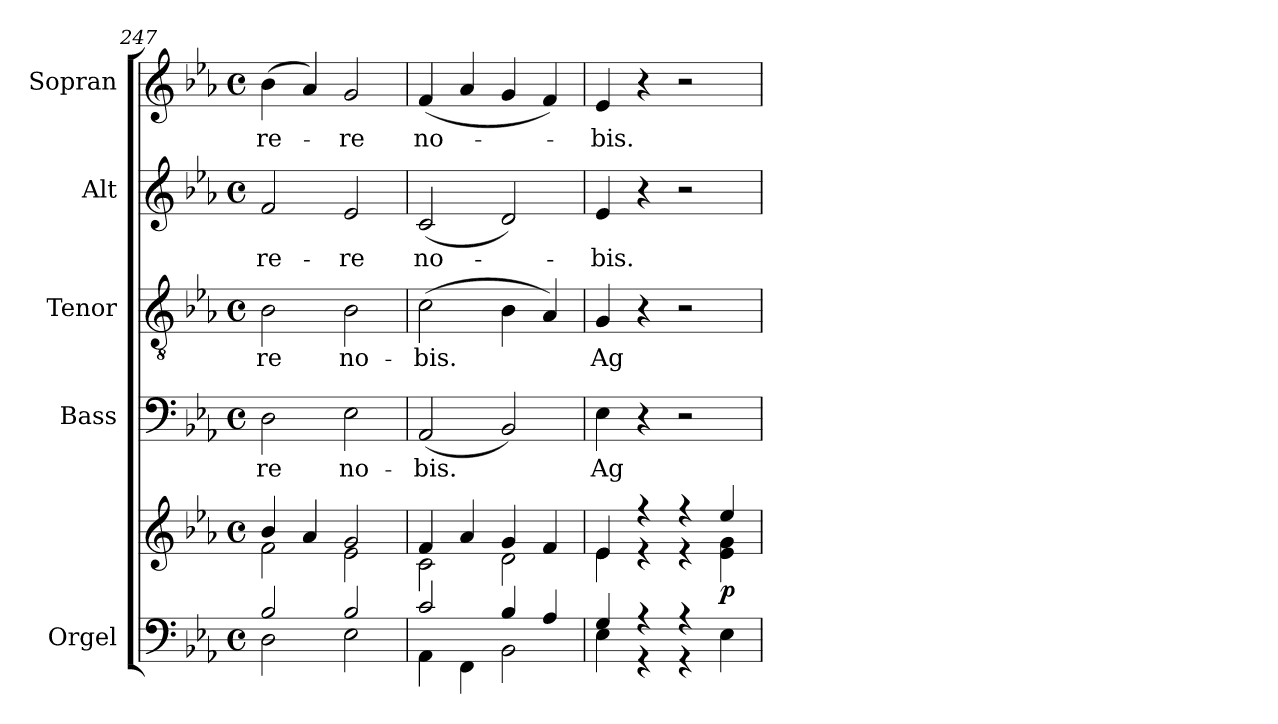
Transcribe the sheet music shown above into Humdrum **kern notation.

**kern	**kern	**dynam	**kern	**text	**kern	**text	**kern	**text	**kern	**text
*part5	*part5	*part5	*part4	*part4	*part3	*part3	*part2	*part2	*part1	*part1
*staff6	*staff5	*staff5/6	*staff4	*staff4	*staff3	*staff3	*staff2	*staff2	*staff1	*staff1
*I"Orgel	*	*	*I"Bass	*	*I"Tenor	*	*I"Alt	*	*I"Sopran	*
*I'Org.	*	*	*I'B.	*	*I'T.	*	*I'A.	*	*I'S.	*
*clefF4	*clefG2	*	*clefF4	*	*clefGv2	*	*clefG2	*	*clefG2	*
*k[b-e-a-]	*k[b-e-a-]	*	*k[b-e-a-]	*	*k[b-e-a-]	*	*k[b-e-a-]	*	*k[b-e-a-]	*
*E-:	*E-:	*	*E-:	*	*E-:	*	*E-:	*	*E-:	*
*M4/4	*M4/4	*	*M4/4	*	*M4/4	*	*M4/4	*	*M4/4	*
*met(c)	*met(c)	*	*met(c)	*	*met(c)	*	*met(c)	*	*met(c)	*
=247	=247	=247	=247	=247	=247	=247	=247	=247	=247	=247
*^	*^	*	*	*	*	*	*	*	*	*
!	!	!	!	!	!	!LO:LY:b	!	!LO:LY:b	!	!LO:LY:b	!	!LO:LY:b
2B-/	2D\	4b-/	2f\	.	2D\	-re	2B-\	-re	2f/	-re-	(>4b-\	-re-
.	.	4a-/	.	.	.	.	.	.	.	.	4a-/)	.
!	!	!	!	!	!	!LO:LY:b	!	!LO:LY:b	!	!LO:LY:b	!	!LO:LY:b
2B-/	2E-\	2g/	2e-\	.	2E-\	no-	2B-\	no-	2e-/	-re	2g/	-re
=248	=248	=248	=248	=248	=248	=248	=248	=248	=248	=248	=248	=248
!	!	!	!	!	!	!LO:LY:b	!	!LO:LY:b	!	!LO:LY:b	!	!LO:LY:b
2c/	4AA-\	4f/	2c\	.	(<2AA-/	-bis.	(>2c\	-bis.	(<2c/	no-	(<4f/	no-
.	4FF\	4a-/	.	.	.	.	.	.	.	.	4a-/	.
4B-/	2BB-\	4g/	2d\	.	2BB-/)	.	4B-\	.	2d/)	.	4g/	.
4A-/	.	4f/	.	.	.	.	4A-/)	.	.	.	4f/)	.
=249	=249	=249	=249	=249	=249	=249	=249	=249	=249	=249	=249	=249
!	!	!	!	!	!	!LO:LY:b	!	!LO:LY:b	!	!LO:LY:b	!	!LO:LY:b
4G/	4E-\	4e-/	4e-\	.	4E-\	Ag-	4G/	Ag-	4e-/	-bis.	4e-/	-bis.
4r	4r	4r	4r	.	4r	.	4r	.	4r	.	4r	.
4r	4r	4r	4r	.	2r	.	2r	.	2r	.	2r	.
!	!	!	!	!LO:DY:b	!	!	!	!	!	!	!	!
4ryy	4E-\	4ee-/	4e-\ 4g\	p	.	.	.	.	.	.	.	.
*v	*v	*	*	*	*	*	*	*	*	*	*	*
*	*v	*v	*	*	*	*	*	*	*	*	*
=	=	=	=	=	=	=	=	=	=	=
*-	*-	*-	*-	*-	*-	*-	*-	*-	*-	*-
